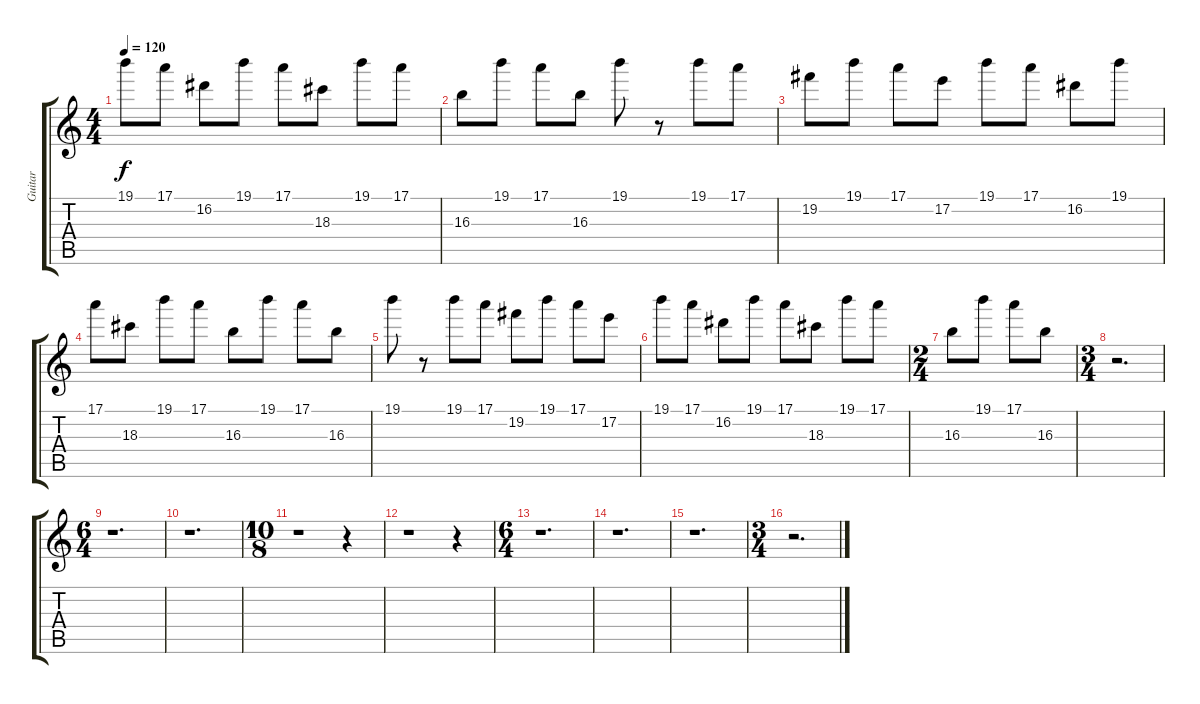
\track ("Guitar" "Guitar") {instrument overdrivenguitar}
\staff {score tabs}
\tuning (E4 B3 G3 D3 A2 E2) {hide}
\ts (4 4)
\tempo 120
\clef g2
\ks c
19.1.8{dy f} 17.1.8 16.2.8 19.1.8 17.1.8 18.3.8 19.1.8 17.1.8 |
16.3.8 19.1.8 17.1.8 16.3.8 19.1.8 r.8 19.1.8 17.1.8 |
19.2.8 19.1.8 17.1.8 17.2.8 19.1.8 17.1.8 16.2.8 19.1.8 |
17.1.8 18.3.8 19.1.8 17.1.8 16.3.8 19.1.8 17.1.8 16.3.8 |
19.1.8 r.8 19.1.8 17.1.8 19.2.8 19.1.8 17.1.8 17.2.8 |
19.1.8 17.1.8 16.2.8 19.1.8 17.1.8 18.3.8 19.1.8 17.1.8 |
\ts (2 4)
16.3.8 19.1.8 17.1.8 16.3.8 |
\ts (3 4)
r.2{d} |
\ts (6 4)
r.1{d} |
r.1{d} |
\ts (10 8)
r.1 r.4 |
r.1 r.4 |
\ts (6 4)
r.1{d} |
r.1{d} |
r.1{d} |
\ts (3 4)
r.2{d}
